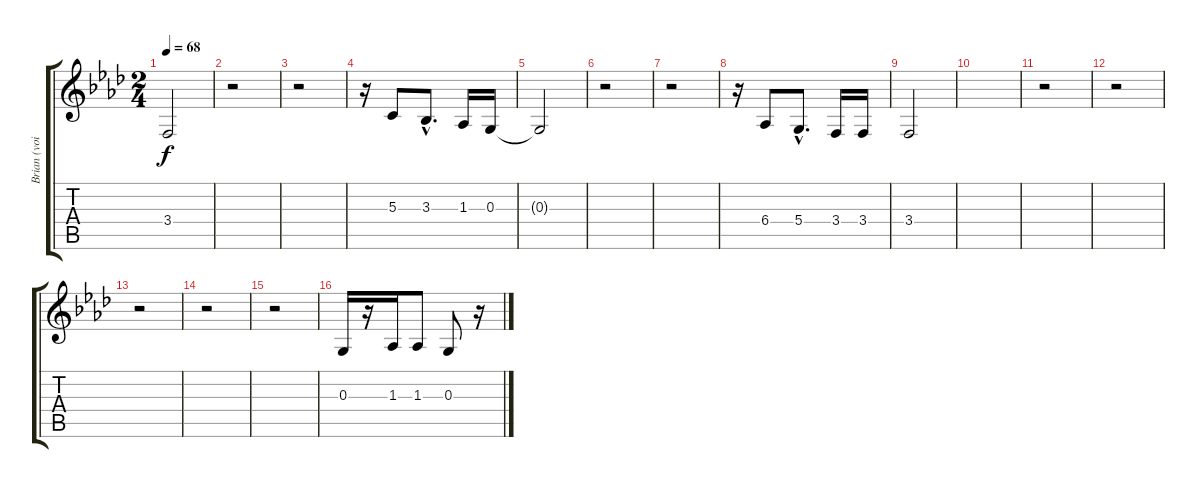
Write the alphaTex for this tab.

\track ("Brian (voice)" "Brian (voi") {instrument flute}
\staff {score tabs}
\tuning (E4 B3 G3 D3 A2 E2) {hide}
\ts (2 4)
\tempo 68
\clef g2
\ks fminor
3.4{t}.2{dy f} |
r.2 |
r.2 |
r.16 5.3.8 3.3{hac}.8{d} 1.3.16 0.3.16 |
0.3{t}.2 |
r.2 |
r.2 |
r.16 6.4.8 5.4{hac}.8{d} 3.4.16 3.4.16 |
3.4.2 |
|
r.2 |
r.2 |
r.2 |
r.2 |
r.2 |
0.3.16 r.16 1.3.16 1.3.8 0.3.8 r.16
